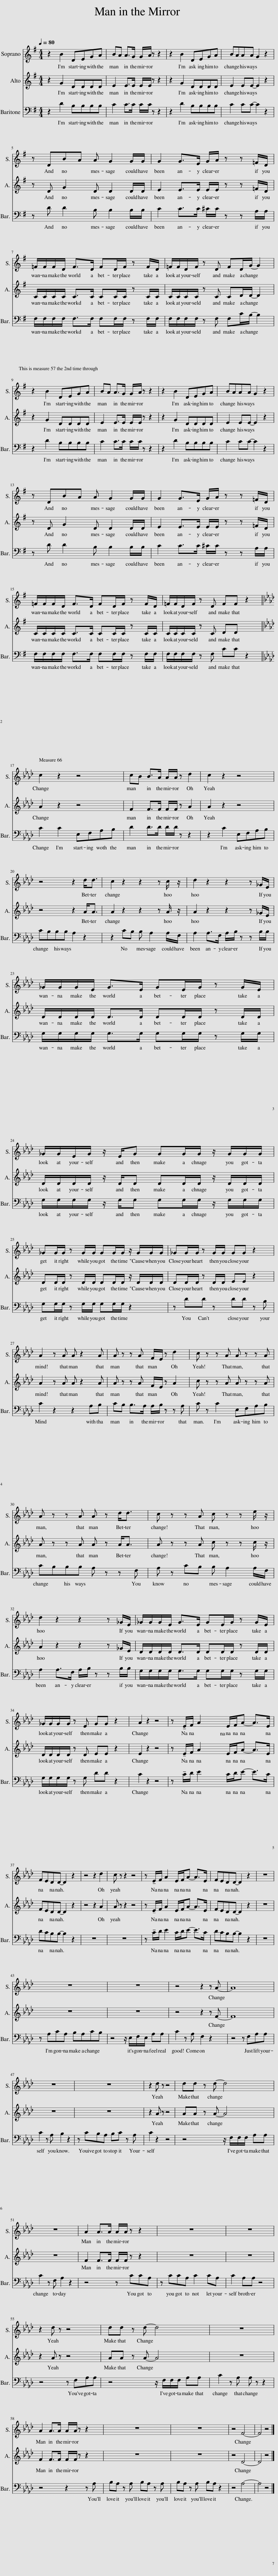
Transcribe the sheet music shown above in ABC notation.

X:1
%%score 1 2 3
L:1/8
Q:1/4=80
M:4/4
I:linebreak $
K:G
V:1 treble
V:2 treble
V:3 bass
V:1
 z2 B2 DEGA | BA A>G G/A/ z z2 | z2 B2 DEGA | BAAA G2 z2 |$ z DBA A G2 G/G/ | %5
 G2 G>E G/A/ z z =F/D/ |$ =F/F/F/D/ F>D FD/F/ z F/D/ | =F/F/D/F/ z D FD/G/- G2 |$ z2 B2 DEGA | BA A>G G/A/ z z2 | %10
 z2 B2 DEGA | BAAA G2 z2 |$ z DBA A G2 G/G/ | G2 G>E G/A/ z z =F/D/ |$ =F/F/F/D/ F>D FD/F/ z F/D/ | %15
 =F/F/D/F/ z D FF z2 ||$[K:Ab] c2 z2 z4 | cB B>A A/A/ z d2 | c2 z2 z4 |$ z4 z2 d<d | %20
 c2 z2 z2 z c/ z/ | d2 z2 z2 z _G/E/ |$ _G/G/G/E/ G>E GE/G/ z G/E/ |$ _G/G/E/G/ z/ E/G GG/G/ z/ G/G/G/ |$ _GG/G/ z G/G/ GG/G/ z/ G/G/G/ | %25
 _GG/G/ z G/G/ GG z2 |$ A2 z A A z2 A | A z z A F/E/ z d2 | c z z A A z z A |$ A z z A A z d<d | %30
 c z z A c z z e/ z/ |$ d2 z2 z2 z _G/E/ | _G/G/G/E/ G>E GE/G/ z G/E/ |$ _G/G/G/G/ z E GG z2 | A2 z2 z4 | %35
 z !tenuto!E/F/ A2 E/F/A- A>E |$ FEDD- D2 z2 | z4 z2 d2 | c z z2 z4 | z !tenuto!E/F/ A2 E/F/A- A>E | %40
 FEDD- D2 z2 | z8 |$ z8 | z8 | z4 z2 z A- | %45
 A8 |$ z8 | z8 | z2 d z z4 | dd z d- d4 |$ %50
 z8 | A2 A>A A/A/ z z2 | z8 | z8 |$ z2 d z z4 | %55
 dd z d- d4 | z8 |$ A2 A>A A/A/ z z2 | z8 | z8 | %60
 z4 F4- | F4 z4 |] %62
V:2
 z2 G2 DDDD | E2 E>E E/E/ z z2 | z2 G2 DDDD | E2 EE- E2 z2 |$ z D G2 D D2 D/D/ | %5
 E2 E>E E/E/ z z =F/D/ |$ C/C/C/C/ C>C CC/C/ z C/C/ | C/C/C/C/ z C CD/D/- D2 |$ z2 G2 DDDD | E2 E>E E/E/ z z2 | %10
 z2 G2 DDDD | E2 EE- E2 z2 |$ z D G2 D D2 D/D/ | E2 E>E E/E/ z z =F/D/ |$ C/C/C/C/ C>C CC/C/ z C/C/ | %15
 C/C/C/C/ z C DD x2 ||$[K:Ab] A2 z2 z4 | F2 F>F F/F/ z A2 | A2 z2 z4 |$ z4 z2 A<A | %20
 A2 z2 z2 z A/ z/ | A2 z2 z2 z _G/E/ |$ D/D/D/D/ D>D DD/D/ z D/D/ |$ D/D/D/D/ z/ D/D DD/D/ z/ D/D/D/ |$ DD/D/ z D/D/ DD/D/ z/ D/D/D/ | %25
 DD/D/ z D/D/ EE z2 |$ A2 z A A z2 A | A z z A F/E/ z A2 | c z z A A z z A |$ A z z A A z A<A | %30
 A z z A c z z c/ z/ |$ A2 z2 z2 z _G/E/ | D/D/D/D/ D>D DD/D/ z D/D/ |$ D/D/D/D/ z D EE z2 | E2 z2 z4 | %35
 z !tenuto!E/F/ A2 E/F/A- A>E |$ FEDD- D2 z2 | z4 z2 A2 | A z z2 z4 | z !tenuto!E/F/ A2 E/F/A- A>E | %40
 FEDD- D2 z2 | z8 |$ z8 | z8 | z4 z2 z F- | %45
 F8 |$ z8 | z8 | z2 A z z4 | AA z A- A4 |$ %50
 z8 | F2 F>F F/F/ z z2 | z8 | z8 |$ z2 A z z4 | %55
 AA z A- A4 | z8 |$ F2 F>F F/F/ z z2 | z8 | z8 | %60
 z4 D4- | D4 z4 |] %62
V:3
 z2 D2 B,B,B,B, | C2 C>C C/C/ z z2 | z2 D2 B,B,B,B, | C2 CC- C2 z2 |$ z D D2 B, B,2 B,/B,/ | %5
 C2 C>C ^C/C/ z z A,/A,/ |$ F,/F,/F,/F,/ F,>F, F,F,/F,/ z F,/F,/ | F,/F,/F,/F,/ z F, F,C/B,/- B,2 |$ z2 D2 B,B,B,B, | C2 C>C C/C/ z z2 | %10
 z2 D2 B,B,B,B, | C2 CC- C2 z2 |$ z D D2 B, B,2 B,/B,/ | C2 C>C ^C/C/ z z A,/A,/ |$ F,/F,/F,/F,/ F,>F, F,F,/F,/ z F,/F,/ | %15
 F,/F,/F,/F,/ z F, CC z2 ||$[K:Ab] C2 C2 E,F,A,B, | D2 D>D D/D/ z z2 | z2 C2 E,F,A,B, |$ CB,B,B, A,2 z2 | %20
 z2 CB, B, A,2 A,/F,/ | A,2 A,>F, A,/B,/ z z B,/B,/ |$ G,/G,/G,/G,/ G,>G, G,G,/G,/ z G,/G,/ |$ G,/G,/G,/G,/ z/ G,/G, G,G,/G,/ z/ G,/G,/G,/ |$ G,G,/G,/ z G,/G,/ G,G,/G,/ z2 | %25
 z DD z DD z B, |$ C2 z2 z2 A,B, | CB, B,>A, A,/B,/ z z A, | C z C2 E,F,A,B, |$ CB,B,B, A, z z F, | %30
 A, z CB, B, A,2 A,/F,/ |$ A,2 A,>F, A,/B,/ z z B,/B,/ | G,/G,/G,/G,/ G,>G, G,G,/G,/ z G,/G,/ |$ G,/G,/G,/G,/ z G, DD z2 | C2 z2 z4 | %35
 z !tenuto!C/D/ E2 C/D/E- E>C |$ DCB,B,- B,2 z2 | z8 | z8 | z !tenuto!C/D/ E2 C/D/E- E>C | %40
 DCB,B,- B,2 z2 | z8 |$ z A,CA, B,A,CB, | z4 z/ E,/F,/E,/ A,A, | C2 z A, F,2 z2 | %45
 z4 z F,A,A, |$ C2 z A, B,2 z2 | z CB,A, B,C z A, | C2 z2 z4 | z4 z/ F,/F,/F,/ A,A, |$ %50
 C2 z F, A,2 z2 | z4 z CCA, | z CCA, C2 CA, | C2 A,A, z4 |$ z4 z F,A,A, | %55
 z4 z/ F,/F,/F,/ A,A, | C2 z A, A, z z2 |$ z4 z2 z A, | B,A, z A, B,A, z A, | B,A, z A, B,A, z2 | %60
 z4 A,4- | A,4 z4 |] %62
